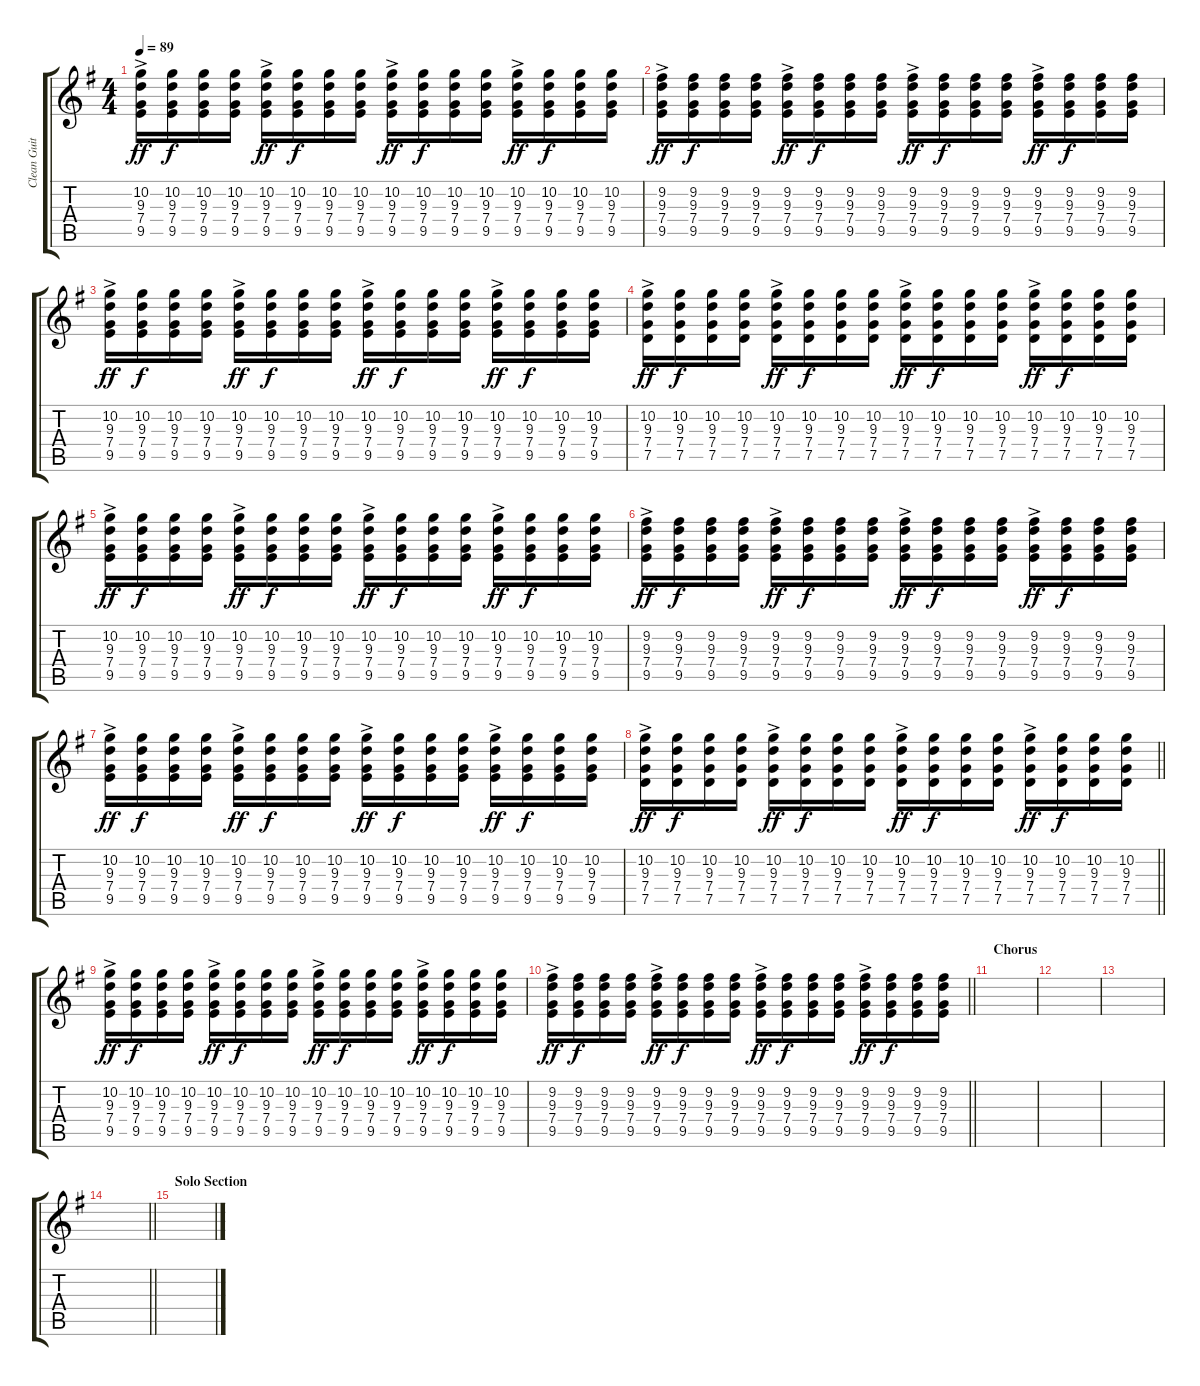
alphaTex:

\track ("Clean Guitar" "Clean Guit") {instrument electricguitarclean}
\staff {score tabs}
\tuning (D4 A3 F3 C3 G2 C2) {hide}
\ts (4 4)
\tempo 89
\clef g2
\ks g
(10.2{ac} 9.3 7.4 9.5).16{dy ff} (10.2 9.3 7.4 9.5).16{dy f} (10.2 9.3 7.4 9.5).16 (10.2 9.3 7.4 9.5).16 (10.2{ac} 9.3 7.4 9.5).16{dy ff} (10.2 9.3 7.4 9.5).16{dy f} (10.2 9.3 7.4 9.5).16 (10.2 9.3 7.4 9.5).16 (10.2{ac} 9.3 7.4 9.5).16{dy ff} (10.2 9.3 7.4 9.5).16{dy f} (10.2 9.3 7.4 9.5).16 (10.2 9.3 7.4 9.5).16 (10.2{ac} 9.3 7.4 9.5).16{dy ff} (10.2 9.3 7.4 9.5).16{dy f} (10.2 9.3 7.4 9.5).16 (10.2 9.3 7.4 9.5).16 |
(9.2{ac} 9.3 7.4 9.5).16{dy ff} (9.2 9.3 7.4 9.5).16{dy f} (9.2 9.3 7.4 9.5).16 (9.2 9.3 7.4 9.5).16 (9.2{ac} 9.3 7.4 9.5).16{dy ff} (9.2 9.3 7.4 9.5).16{dy f} (9.2 9.3 7.4 9.5).16 (9.2 9.3 7.4 9.5).16 (9.2{ac} 9.3 7.4 9.5).16{dy ff} (9.2 9.3 7.4 9.5).16{dy f} (9.2 9.3 7.4 9.5).16 (9.2 9.3 7.4 9.5).16 (9.2{ac} 9.3 7.4 9.5).16{dy ff} (9.2 9.3 7.4 9.5).16{dy f} (9.2 9.3 7.4 9.5).16 (9.2 9.3 7.4 9.5).16 |
(10.2{ac} 9.3 7.4 9.5).16{dy ff} (10.2 9.3 7.4 9.5).16{dy f} (10.2 9.3 7.4 9.5).16 (10.2 9.3 7.4 9.5).16 (10.2{ac} 9.3 7.4 9.5).16{dy ff} (10.2 9.3 7.4 9.5).16{dy f} (10.2 9.3 7.4 9.5).16 (10.2 9.3 7.4 9.5).16 (10.2{ac} 9.3 7.4 9.5).16{dy ff} (10.2 9.3 7.4 9.5).16{dy f} (10.2 9.3 7.4 9.5).16 (10.2 9.3 7.4 9.5).16 (10.2{ac} 9.3 7.4 9.5).16{dy ff} (10.2 9.3 7.4 9.5).16{dy f} (10.2 9.3 7.4 9.5).16 (10.2 9.3 7.4 9.5).16 |
(10.2{ac} 9.3 7.4 7.5).16{dy ff} (10.2 9.3 7.4 7.5).16{dy f} (10.2 9.3 7.4 7.5).16 (10.2 9.3 7.4 7.5).16 (10.2{ac} 9.3 7.4 7.5).16{dy ff} (10.2 9.3 7.4 7.5).16{dy f} (10.2 9.3 7.4 7.5).16 (10.2 9.3 7.4 7.5).16 (10.2{ac} 9.3 7.4 7.5).16{dy ff} (10.2 9.3 7.4 7.5).16{dy f} (10.2 9.3 7.4 7.5).16 (10.2 9.3 7.4 7.5).16 (10.2{ac} 9.3 7.4 7.5).16{dy ff} (10.2 9.3 7.4 7.5).16{dy f} (10.2 9.3 7.4 7.5).16 (10.2 9.3 7.4 7.5).16 |
(10.2{ac} 9.3 7.4 9.5).16{dy ff} (10.2 9.3 7.4 9.5).16{dy f} (10.2 9.3 7.4 9.5).16 (10.2 9.3 7.4 9.5).16 (10.2{ac} 9.3 7.4 9.5).16{dy ff} (10.2 9.3 7.4 9.5).16{dy f} (10.2 9.3 7.4 9.5).16 (10.2 9.3 7.4 9.5).16 (10.2{ac} 9.3 7.4 9.5).16{dy ff} (10.2 9.3 7.4 9.5).16{dy f} (10.2 9.3 7.4 9.5).16 (10.2 9.3 7.4 9.5).16 (10.2{ac} 9.3 7.4 9.5).16{dy ff} (10.2 9.3 7.4 9.5).16{dy f} (10.2 9.3 7.4 9.5).16 (10.2 9.3 7.4 9.5).16 |
(9.2{ac} 9.3 7.4 9.5).16{dy ff} (9.2 9.3 7.4 9.5).16{dy f} (9.2 9.3 7.4 9.5).16 (9.2 9.3 7.4 9.5).16 (9.2{ac} 9.3 7.4 9.5).16{dy ff} (9.2 9.3 7.4 9.5).16{dy f} (9.2 9.3 7.4 9.5).16 (9.2 9.3 7.4 9.5).16 (9.2{ac} 9.3 7.4 9.5).16{dy ff} (9.2 9.3 7.4 9.5).16{dy f} (9.2 9.3 7.4 9.5).16 (9.2 9.3 7.4 9.5).16 (9.2{ac} 9.3 7.4 9.5).16{dy ff} (9.2 9.3 7.4 9.5).16{dy f} (9.2 9.3 7.4 9.5).16 (9.2 9.3 7.4 9.5).16 |
(10.2{ac} 9.3 7.4 9.5).16{dy ff} (10.2 9.3 7.4 9.5).16{dy f} (10.2 9.3 7.4 9.5).16 (10.2 9.3 7.4 9.5).16 (10.2{ac} 9.3 7.4 9.5).16{dy ff} (10.2 9.3 7.4 9.5).16{dy f} (10.2 9.3 7.4 9.5).16 (10.2 9.3 7.4 9.5).16 (10.2{ac} 9.3 7.4 9.5).16{dy ff} (10.2 9.3 7.4 9.5).16{dy f} (10.2 9.3 7.4 9.5).16 (10.2 9.3 7.4 9.5).16 (10.2{ac} 9.3 7.4 9.5).16{dy ff} (10.2 9.3 7.4 9.5).16{dy f} (10.2 9.3 7.4 9.5).16 (10.2 9.3 7.4 9.5).16 |
\barLineRight lightlight
(10.2{ac} 9.3 7.4 7.5).16{dy ff} (10.2 9.3 7.4 7.5).16{dy f} (10.2 9.3 7.4 7.5).16 (10.2 9.3 7.4 7.5).16 (10.2{ac} 9.3 7.4 7.5).16{dy ff} (10.2 9.3 7.4 7.5).16{dy f} (10.2 9.3 7.4 7.5).16 (10.2 9.3 7.4 7.5).16 (10.2{ac} 9.3 7.4 7.5).16{dy ff} (10.2 9.3 7.4 7.5).16{dy f} (10.2 9.3 7.4 7.5).16 (10.2 9.3 7.4 7.5).16 (10.2{ac} 9.3 7.4 7.5).16{dy ff} (10.2 9.3 7.4 7.5).16{dy f} (10.2 9.3 7.4 7.5).16 (10.2 9.3 7.4 7.5).16 |
(10.2{ac} 9.3 7.4 9.5).16{dy ff} (10.2 9.3 7.4 9.5).16{dy f} (10.2 9.3 7.4 9.5).16 (10.2 9.3 7.4 9.5).16 (10.2{ac} 9.3 7.4 9.5).16{dy ff} (10.2 9.3 7.4 9.5).16{dy f} (10.2 9.3 7.4 9.5).16 (10.2 9.3 7.4 9.5).16 (10.2{ac} 9.3 7.4 9.5).16{dy ff} (10.2 9.3 7.4 9.5).16{dy f} (10.2 9.3 7.4 9.5).16 (10.2 9.3 7.4 9.5).16 (10.2{ac} 9.3 7.4 9.5).16{dy ff} (10.2 9.3 7.4 9.5).16{dy f} (10.2 9.3 7.4 9.5).16 (10.2 9.3 7.4 9.5).16 |
\barLineRight lightlight
(9.2{ac} 9.3 7.4 9.5).16{dy ff} (9.2 9.3 7.4 9.5).16{dy f} (9.2 9.3 7.4 9.5).16 (9.2 9.3 7.4 9.5).16 (9.2{ac} 9.3 7.4 9.5).16{dy ff} (9.2 9.3 7.4 9.5).16{dy f} (9.2 9.3 7.4 9.5).16 (9.2 9.3 7.4 9.5).16 (9.2{ac} 9.3 7.4 9.5).16{dy ff} (9.2 9.3 7.4 9.5).16{dy f} (9.2 9.3 7.4 9.5).16 (9.2 9.3 7.4 9.5).16 (9.2{ac} 9.3 7.4 9.5).16{dy ff} (9.2 9.3 7.4 9.5).16{dy f} (9.2 9.3 7.4 9.5).16 (9.2 9.3 7.4 9.5).16 |
\section ("" "Chorus")
|
|
|
\barLineRight lightlight
|
\section ("" "Solo Section")
